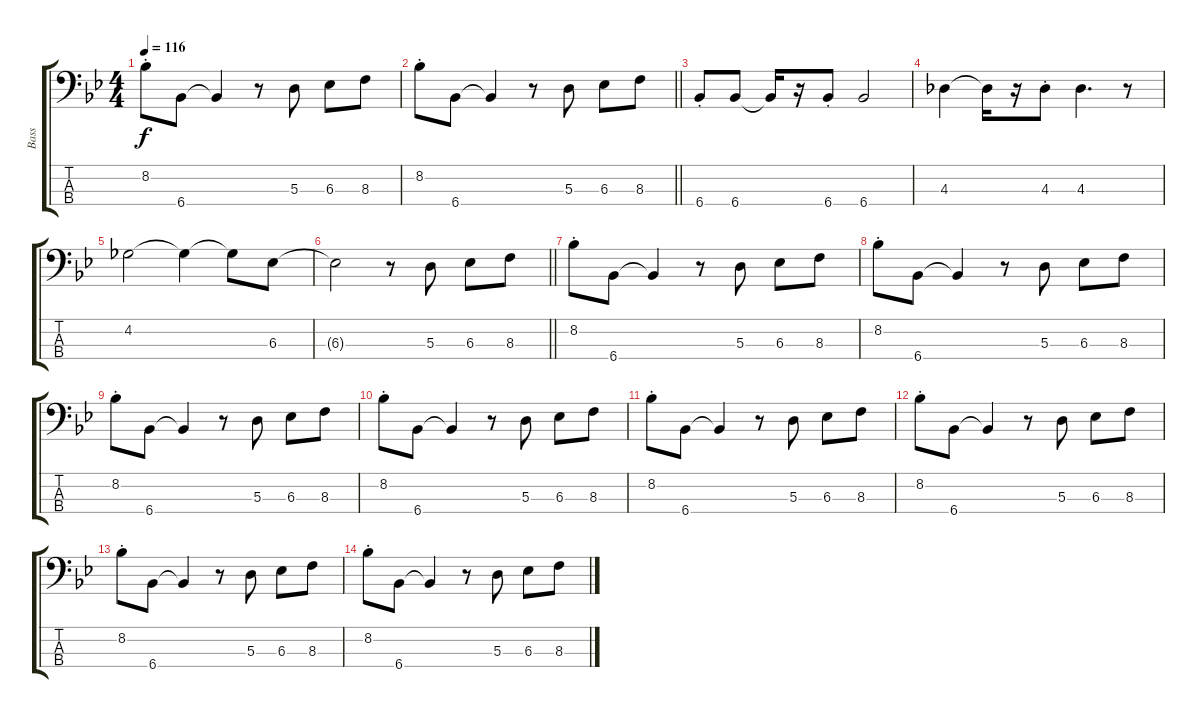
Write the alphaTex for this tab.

\track ("Bass" "Bass") {instrument electricbassfinger}
\staff {score tabs}
\tuning (G2 D2 A1 E1) {hide}
\ts (4 4)
\tempo 116
\clef f4
\ks bb
8.2{st}.8{dy f} 6.4.8 6.4{t}.4 r.8 5.3.8 6.3.8 8.3.8 |
\barLineRight lightlight
8.2{st}.8 6.4.8 6.4{t}.4 r.8 5.3.8 6.3.8 8.3.8 |
6.4{st}.8 6.4.8 6.4{t}.16 r.16 6.4{st}.8 6.4.2 |
4.3.4 4.3{t}.16 r.16 4.3{st}.8 4.3.4{d} r.8 |
4.2.2 4.2{t}.4 4.2{t}.8 6.3.8 |
\barLineRight lightlight
6.3{t}.2 r.8 5.3.8 6.3.8 8.3.8 |
8.2{st}.8 6.4.8 6.4{t}.4 r.8 5.3.8 6.3.8 8.3.8 |
8.2{st}.8 6.4.8 6.4{t}.4 r.8 5.3.8 6.3.8 8.3.8 |
8.2{st}.8 6.4.8 6.4{t}.4 r.8 5.3.8 6.3.8 8.3.8 |
8.2{st}.8 6.4.8 6.4{t}.4 r.8 5.3.8 6.3.8 8.3.8 |
8.2{st}.8 6.4.8 6.4{t}.4 r.8 5.3.8 6.3.8 8.3.8 |
8.2{st}.8 6.4.8 6.4{t}.4 r.8 5.3.8 6.3.8 8.3.8 |
8.2{st}.8 6.4.8 6.4{t}.4 r.8 5.3.8 6.3.8 8.3.8 |
8.2{st}.8 6.4.8 6.4{t}.4 r.8 5.3.8 6.3.8 8.3.8
